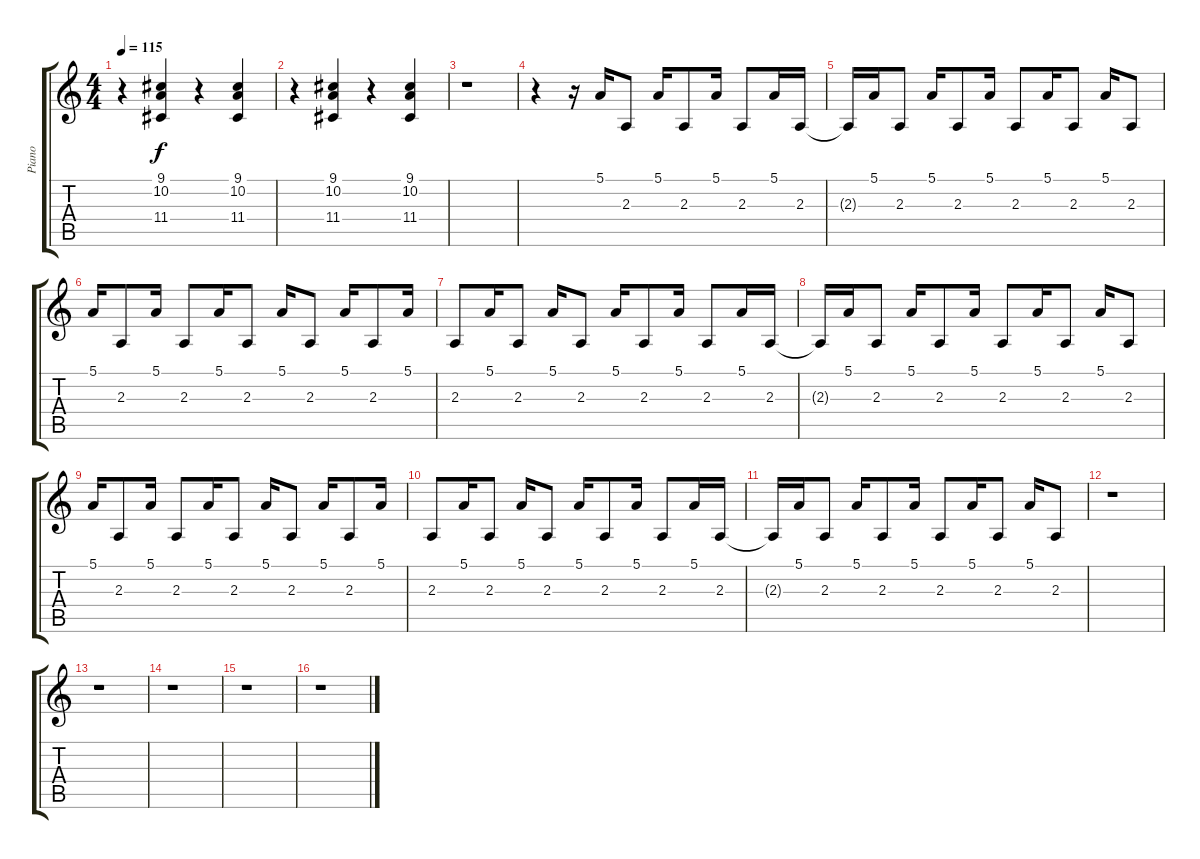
\track ("Piano               " "Piano     ") {instrument brightacousticpiano}
\staff {score tabs}
\tuning (E4 B3 G3 D3 A2 E2) {hide}
\ts (4 4)
\tempo 115
\clef g2
\ks c
r.4{dy f} (9.1 10.2 11.4).4 r.4 (9.1 10.2 11.4).4 |
r.4 (9.1 10.2 11.4).4 r.4 (9.1 10.2 11.4).4 |
r.1 |
r.4 r.16 5.1.16 2.3.8 5.1.16 2.3.8 5.1.16 2.3.8 5.1.16 2.3.16 |
2.3{t}.16 5.1.16 2.3.8 5.1.16 2.3.8 5.1.16 2.3.8 5.1.16 2.3.8 5.1.16 2.3.8 |
5.1.16 2.3.8 5.1.16 2.3.8 5.1.16 2.3.8 5.1.16 2.3.8 5.1.16 2.3.8 5.1.16 |
2.3.8 5.1.16 2.3.8 5.1.16 2.3.8 5.1.16 2.3.8 5.1.16 2.3.8 5.1.16 2.3.16 |
2.3{t}.16 5.1.16 2.3.8 5.1.16 2.3.8 5.1.16 2.3.8 5.1.16 2.3.8 5.1.16 2.3.8 |
5.1.16 2.3.8 5.1.16 2.3.8 5.1.16 2.3.8 5.1.16 2.3.8 5.1.16 2.3.8 5.1.16 |
2.3.8 5.1.16 2.3.8 5.1.16 2.3.8 5.1.16 2.3.8 5.1.16 2.3.8 5.1.16 2.3.16 |
2.3{t}.16 5.1.16 2.3.8 5.1.16 2.3.8 5.1.16 2.3.8 5.1.16 2.3.8 5.1.16 2.3.8 |
r.1 |
r.1 |
r.1 |
r.1 |
r.1
